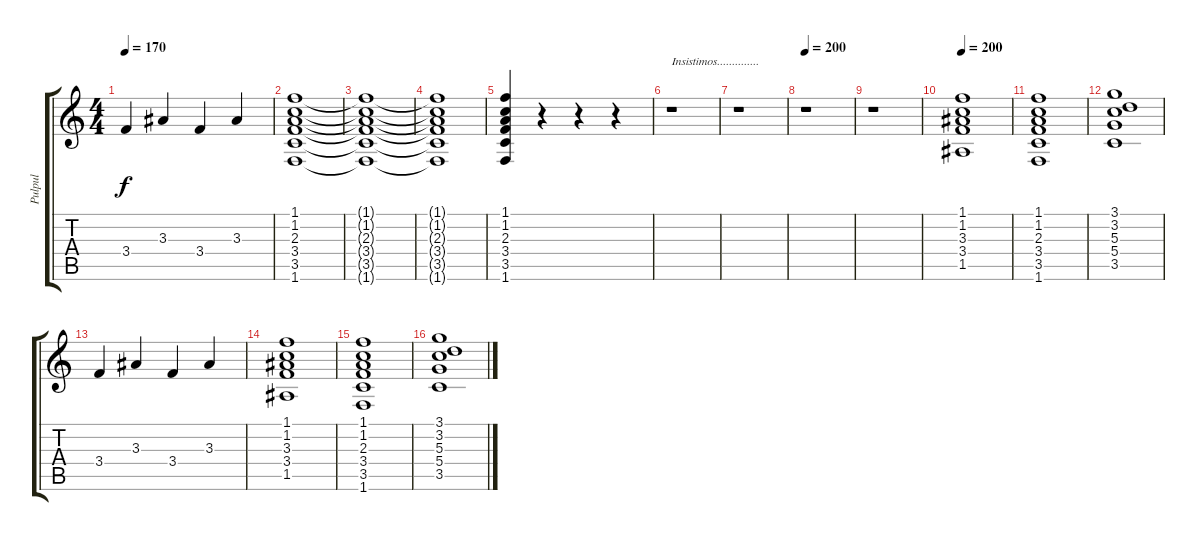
\track ("Pulpul" "Pulpul") {instrument electricguitarjazz}
\staff {score tabs}
\tuning (E4 B3 G3 D3 A2 E2) {hide}
\ts (4 4)
\tempo 170
\clef g2
\ks c
3.4.4{dy f} 3.3.4 3.4.4 3.3.4 |
(1.1 1.2 2.3 3.4 3.5 1.6).1 |
(1.1{t} 1.2{t} 2.3{t} 3.4{t} 3.5{t} 1.6{t}).1 |
(1.1{t} 1.2{t} 2.3{t} 3.4{t} 3.5{t} 1.6{t}).1 |
(1.1 1.2 2.3 3.4 3.5 1.6).4 r.4 r.4 r.4 |
r.1{txt "Insistimos.............."} |
r.1 |
\tempo 200
r.1 |
r.1 |
\tempo 200
(1.1 1.2 3.3 3.4 1.5).1{volume 8 instrument distortionguitar} |
(1.1 1.2 2.3 3.4 3.5 1.6).1{instrument distortionguitar} |
(3.1 3.2 5.3 5.4 3.5).1{instrument distortionguitar} |
3.4.4{instrument distortionguitar} 3.3.4 3.4.4 3.3.4 |
(1.1 1.2 3.3 3.4 1.5).1{instrument distortionguitar} |
(1.1 1.2 2.3 3.4 3.5 1.6).1{instrument distortionguitar} |
(3.1 3.2 5.3 5.4 3.5).1{instrument distortionguitar}
